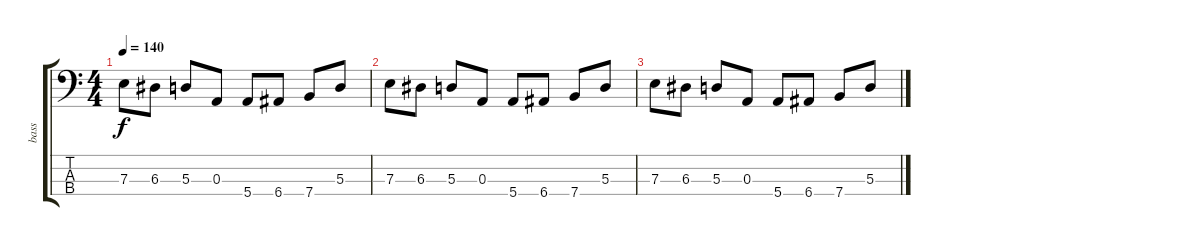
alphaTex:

\track ("bass" "bass") {instrument electricbasspick}
\staff {score tabs}
\tuning (G2 D2 A1 E1) {hide}
\ts (4 4)
\tempo 140
\clef f4
\ks c
7.3.8{dy f} 6.3.8 5.3.8 0.3.8 5.4.8 6.4.8 7.4.8 5.3.8 |
7.3.8 6.3.8 5.3.8 0.3.8 5.4.8 6.4.8 7.4.8 5.3.8 |
7.3.8 6.3.8 5.3.8 0.3.8 5.4.8 6.4.8 7.4.8 5.3.8
